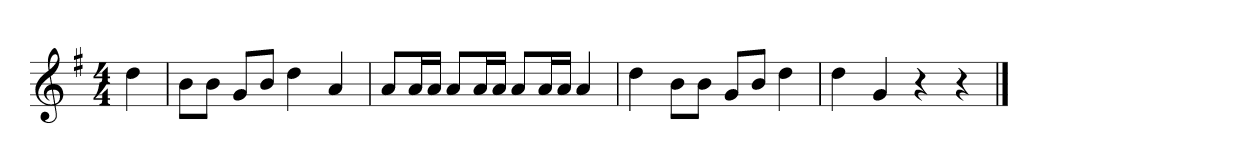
**kern
*part1
*staff1
*k[f#]
*M4/4
*MM120
=
4dd
=1
8bL
8bJ
8gL
8bJ
4dd
4a
=2
8aL
16aL
16aJJ
8aL
16aL
16aJJ
8aL
16aL
16aJJ
4a
=3
4dd
8bL
8bJ
8gL
8bJ
4dd
=4
4dd
4g
4r
4r
==
*-
